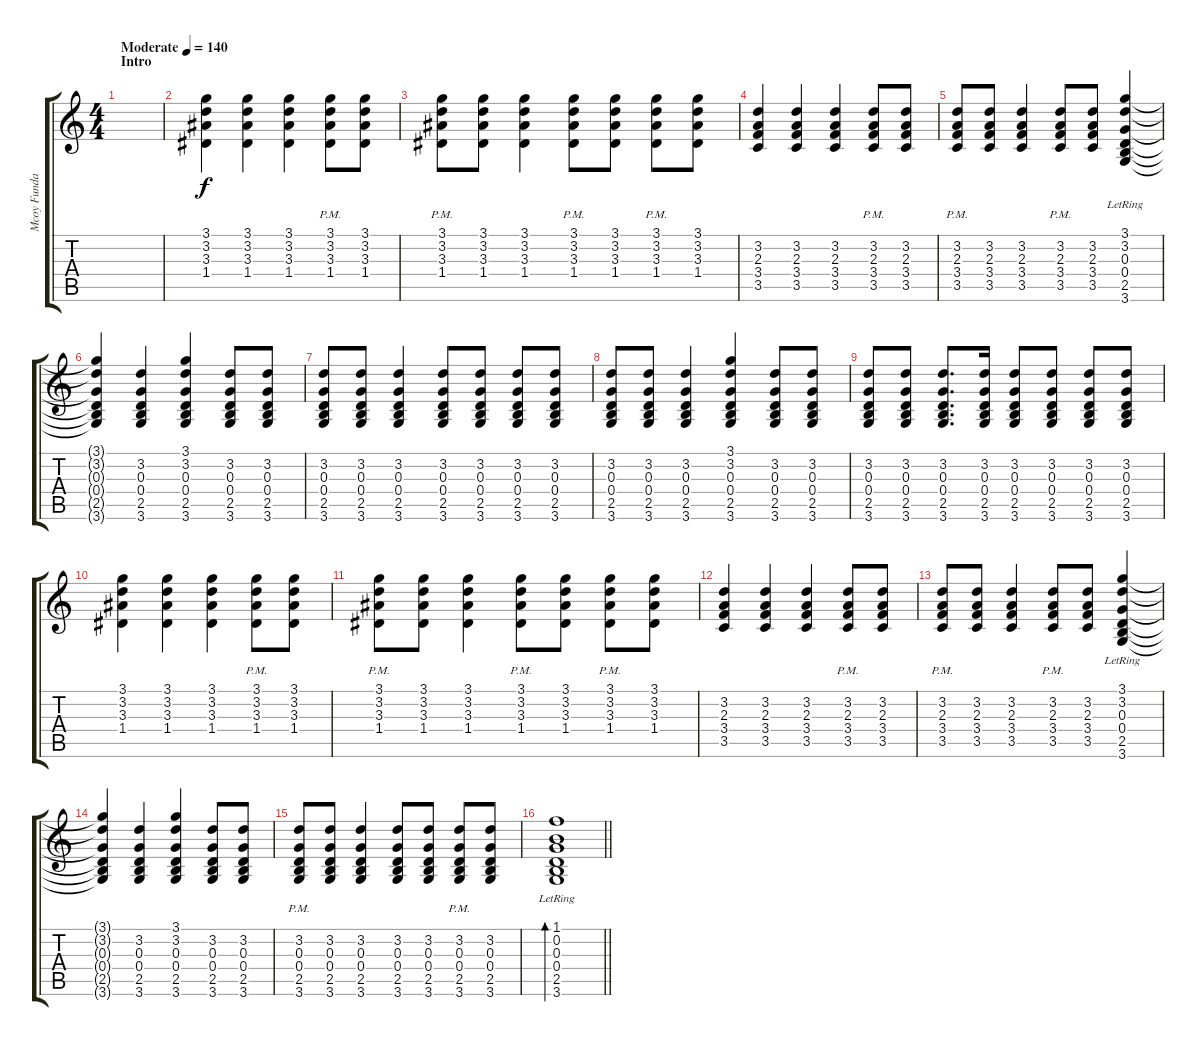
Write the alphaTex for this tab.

\track ("Mcoy Fundales(Rhythm)" "Mcoy Funda") {instrument acousticguitarsteel}
\staff {score tabs}
\tuning (E4 B3 G3 D3 A2 E2) {hide}
\ts (4 4)
\section ("" "Intro")
\tempo (140 "Moderate")
\clef g2
\ks c
|
(3.1 3.2 3.3 1.4).4 (3.1 3.2 3.3 1.4).4 (3.1 3.2 3.3 1.4).4 (3.1{pm} 3.2{pm} 3.3{pm} 1.4{pm}).8 (3.1 3.2 3.3 1.4).8 |
(3.1{pm} 3.2{pm} 3.3{pm} 1.4{pm}).8 (3.1 3.2 3.3 1.4).8 (3.1 3.2 3.3 1.4).4 (3.1{pm} 3.2{pm} 3.3{pm} 1.4{pm}).8 (3.1 3.2 3.3 1.4).8 (3.1{pm} 3.2{pm} 3.3{pm} 1.4{pm}).8 (3.1 3.2 3.3 1.4).8 |
(3.2 2.3 3.4 3.5).4 (3.2 2.3 3.4 3.5).4 (3.2 2.3 3.4 3.5).4 (3.2{pm} 2.3{pm} 3.4{pm} 3.5{pm}).8 (3.2 2.3 3.4 3.5).8 |
(3.2{pm} 2.3{pm} 3.4{pm} 3.5{pm}).8 (3.2 2.3 3.4 3.5).8 (3.2 2.3 3.4 3.5).4 (3.2{pm} 2.3{pm} 3.4{pm} 3.5{pm}).8 (3.2 2.3 3.4 3.5).8 (3.1{lr} 3.2{lr} 0.3{lr} 0.4{lr} 2.5{lr} 3.6{lr}).4 |
(3.1{t} 3.2{t} 0.3{t} 0.4{t} 2.5{t} 3.6{t}).4 (3.2 0.3 0.4 2.5 3.6).4 (3.1 3.2 0.3 0.4 2.5 3.6).4 (3.2 0.3 0.4 2.5 3.6).8 (3.2 0.3 0.4 2.5 3.6).8 |
(3.2 0.3 0.4 2.5 3.6).8 (3.2 0.3 0.4 2.5 3.6).8 (3.2 0.3 0.4 2.5 3.6).4 (3.2 0.3 0.4 2.5 3.6).8 (3.2 0.3 0.4 2.5 3.6).8 (3.2 0.3 0.4 2.5 3.6).8 (3.2 0.3 0.4 2.5 3.6).8 |
(3.2 0.3 0.4 2.5 3.6).8 (3.2 0.3 0.4 2.5 3.6).8 (3.2 0.3 0.4 2.5 3.6).4 (3.1 3.2 0.3 0.4 2.5 3.6).4 (3.2 0.3 0.4 2.5 3.6).8 (3.2 0.3 0.4 2.5 3.6).8 |
(3.2 0.3 0.4 2.5 3.6).8 (3.2 0.3 0.4 2.5 3.6).8 (3.2 0.3 0.4 2.5 3.6).8{d} (3.2 0.3 0.4 2.5 3.6).16 (3.2 0.3 0.4 2.5 3.6).8 (3.2 0.3 0.4 2.5 3.6).8 (3.2 0.3 0.4 2.5 3.6).8 (3.2 0.3 0.4 2.5 3.6).8 |
(3.1 3.2 3.3 1.4).4 (3.1 3.2 3.3 1.4).4 (3.1 3.2 3.3 1.4).4 (3.1{pm} 3.2{pm} 3.3{pm} 1.4{pm}).8 (3.1 3.2 3.3 1.4).8 |
(3.1{pm} 3.2{pm} 3.3{pm} 1.4{pm}).8 (3.1 3.2 3.3 1.4).8 (3.1 3.2 3.3 1.4).4 (3.1{pm} 3.2{pm} 3.3{pm} 1.4{pm}).8 (3.1 3.2 3.3 1.4).8 (3.1{pm} 3.2{pm} 3.3{pm} 1.4{pm}).8 (3.1 3.2 3.3 1.4).8 |
(3.2 2.3 3.4 3.5).4 (3.2 2.3 3.4 3.5).4 (3.2 2.3 3.4 3.5).4 (3.2{pm} 2.3{pm} 3.4{pm} 3.5{pm}).8 (3.2 2.3 3.4 3.5).8 |
(3.2{pm} 2.3{pm} 3.4{pm} 3.5{pm}).8 (3.2 2.3 3.4 3.5).8 (3.2 2.3 3.4 3.5).4 (3.2{pm} 2.3{pm} 3.4{pm} 3.5{pm}).8 (3.2 2.3 3.4 3.5).8 (3.1{lr} 3.2{lr} 0.3{lr} 0.4{lr} 2.5{lr} 3.6{lr}).4 |
(3.1{t} 3.2{t} 0.3{t} 0.4{t} 2.5{t} 3.6{t}).4 (3.2 0.3 0.4 2.5 3.6).4 (3.1 3.2 0.3 0.4 2.5 3.6).4 (3.2 0.3 0.4 2.5 3.6).8 (3.2 0.3 0.4 2.5 3.6).8 |
(3.2{pm} 0.3{pm} 0.4{pm} 2.5{pm} 3.6{pm}).8 (3.2 0.3 0.4 2.5 3.6).8 (3.2 0.3 0.4 2.5 3.6).4 (3.2 0.3 0.4 2.5 3.6).8 (3.2 0.3 0.4 2.5 3.6).8 (3.2{pm} 0.3{pm} 0.4{pm} 2.5{pm} 3.6{pm}).8 (3.2 0.3 0.4 2.5 3.6).8 |
\barLineRight lightlight
(1.1{lr} 0.2{lr} 0.3{lr} 0.4{lr} 2.5{lr} 3.6{lr}).1{bd 120}
